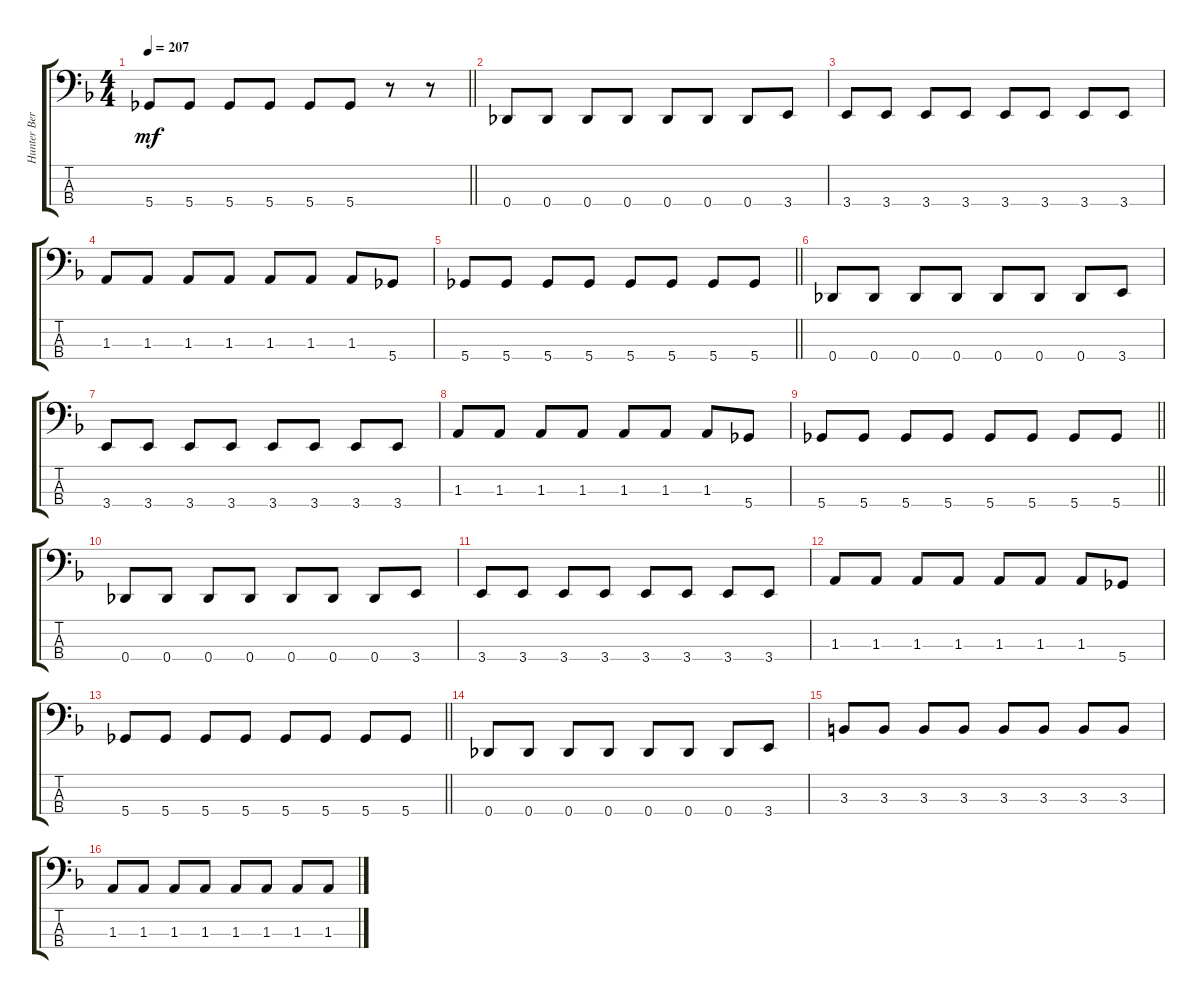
\track ("Hunter Bergan" "Hunter Ber") {instrument electricbasspick}
\staff {score tabs}
\tuning (Gb2 Db2 Ab1 Db1) {hide}
\ts (4 4)
\tempo 207
\clef f4
\barLineRight lightlight
\ks f
5.4.8{dy mf} 5.4.8 5.4.8 5.4.8 5.4.8 5.4.8 r.8 r.8 |
0.4.8 0.4.8 0.4.8 0.4.8 0.4.8 0.4.8 0.4.8 3.4.8 |
3.4.8 3.4.8 3.4.8 3.4.8 3.4.8 3.4.8 3.4.8 3.4.8 |
1.3.8 1.3.8 1.3.8 1.3.8 1.3.8 1.3.8 1.3.8 5.4.8 |
\barLineRight lightlight
5.4.8 5.4.8 5.4.8 5.4.8 5.4.8 5.4.8 5.4.8 5.4.8 |
0.4.8 0.4.8 0.4.8 0.4.8 0.4.8 0.4.8 0.4.8 3.4.8 |
3.4.8 3.4.8 3.4.8 3.4.8 3.4.8 3.4.8 3.4.8 3.4.8 |
1.3.8 1.3.8 1.3.8 1.3.8 1.3.8 1.3.8 1.3.8 5.4.8 |
\barLineRight lightlight
5.4.8 5.4.8 5.4.8 5.4.8 5.4.8 5.4.8 5.4.8 5.4.8 |
0.4.8 0.4.8 0.4.8 0.4.8 0.4.8 0.4.8 0.4.8 3.4.8 |
3.4.8 3.4.8 3.4.8 3.4.8 3.4.8 3.4.8 3.4.8 3.4.8 |
1.3.8 1.3.8 1.3.8 1.3.8 1.3.8 1.3.8 1.3.8 5.4.8 |
\barLineRight lightlight
5.4.8 5.4.8 5.4.8 5.4.8 5.4.8 5.4.8 5.4.8 5.4.8 |
0.4.8 0.4.8 0.4.8 0.4.8 0.4.8 0.4.8 0.4.8 3.4.8 |
3.3.8 3.3.8 3.3.8 3.3.8 3.3.8 3.3.8 3.3.8 3.3.8 |
1.3.8 1.3.8 1.3.8 1.3.8 1.3.8 1.3.8 1.3.8 1.3.8
